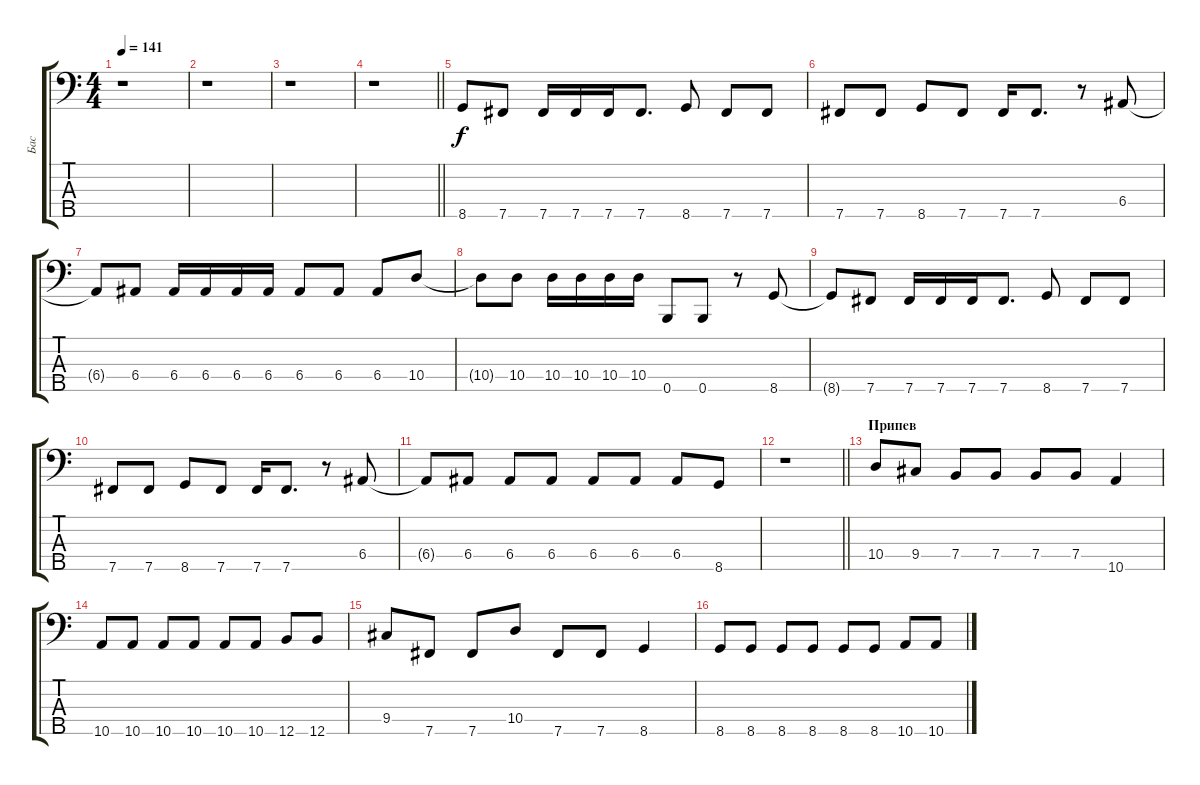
\track ("Бас" "Бас") {instrument electricbassfinger}
\staff {score tabs}
\tuning (G2 D2 A1 E1 B0) {hide}
\ts (4 4)
\tempo 141
\clef f4
\ks c
r.1{dy f} |
r.1 |
r.1 |
\barLineRight lightlight
r.1 |
\section ("" "")
8.5.8 7.5.8 7.5.16 7.5.16 7.5.16 7.5.8{d} 8.5.8 7.5.8 7.5.8 |
7.5.8 7.5.8 8.5.8 7.5.8 7.5.16 7.5.8{d} r.8 6.4.8 |
6.4{t}.8 6.4.8 6.4.16 6.4.16 6.4.16 6.4.16 6.4.8 6.4.8 6.4.8 10.4.8 |
10.4{t}.8 10.4.8 10.4.16 10.4.16 10.4.16 10.4.16 0.5.8 0.5.8 r.8 8.5.8 |
8.5{t}.8 7.5.8 7.5.16 7.5.16 7.5.16 7.5.8{d} 8.5.8 7.5.8 7.5.8 |
7.5.8 7.5.8 8.5.8 7.5.8 7.5.16 7.5.8{d} r.8 6.4.8 |
6.4{t}.8 6.4.8 6.4.8 6.4.8 6.4.8 6.4.8 6.4.8 8.5.8 |
\barLineRight lightlight
r.1 |
\section ("" "Припев")
10.4.8 9.4.8 7.4.8 7.4.8 7.4.8 7.4.8 10.5.4 |
10.5.8 10.5.8 10.5.8 10.5.8 10.5.8 10.5.8 12.5.8 12.5.8 |
9.4.8 7.5.8 7.5.8 10.4.8 7.5.8 7.5.8 8.5.4 |
8.5.8 8.5.8 8.5.8 8.5.8 8.5.8 8.5.8 10.5.8 10.5.8
